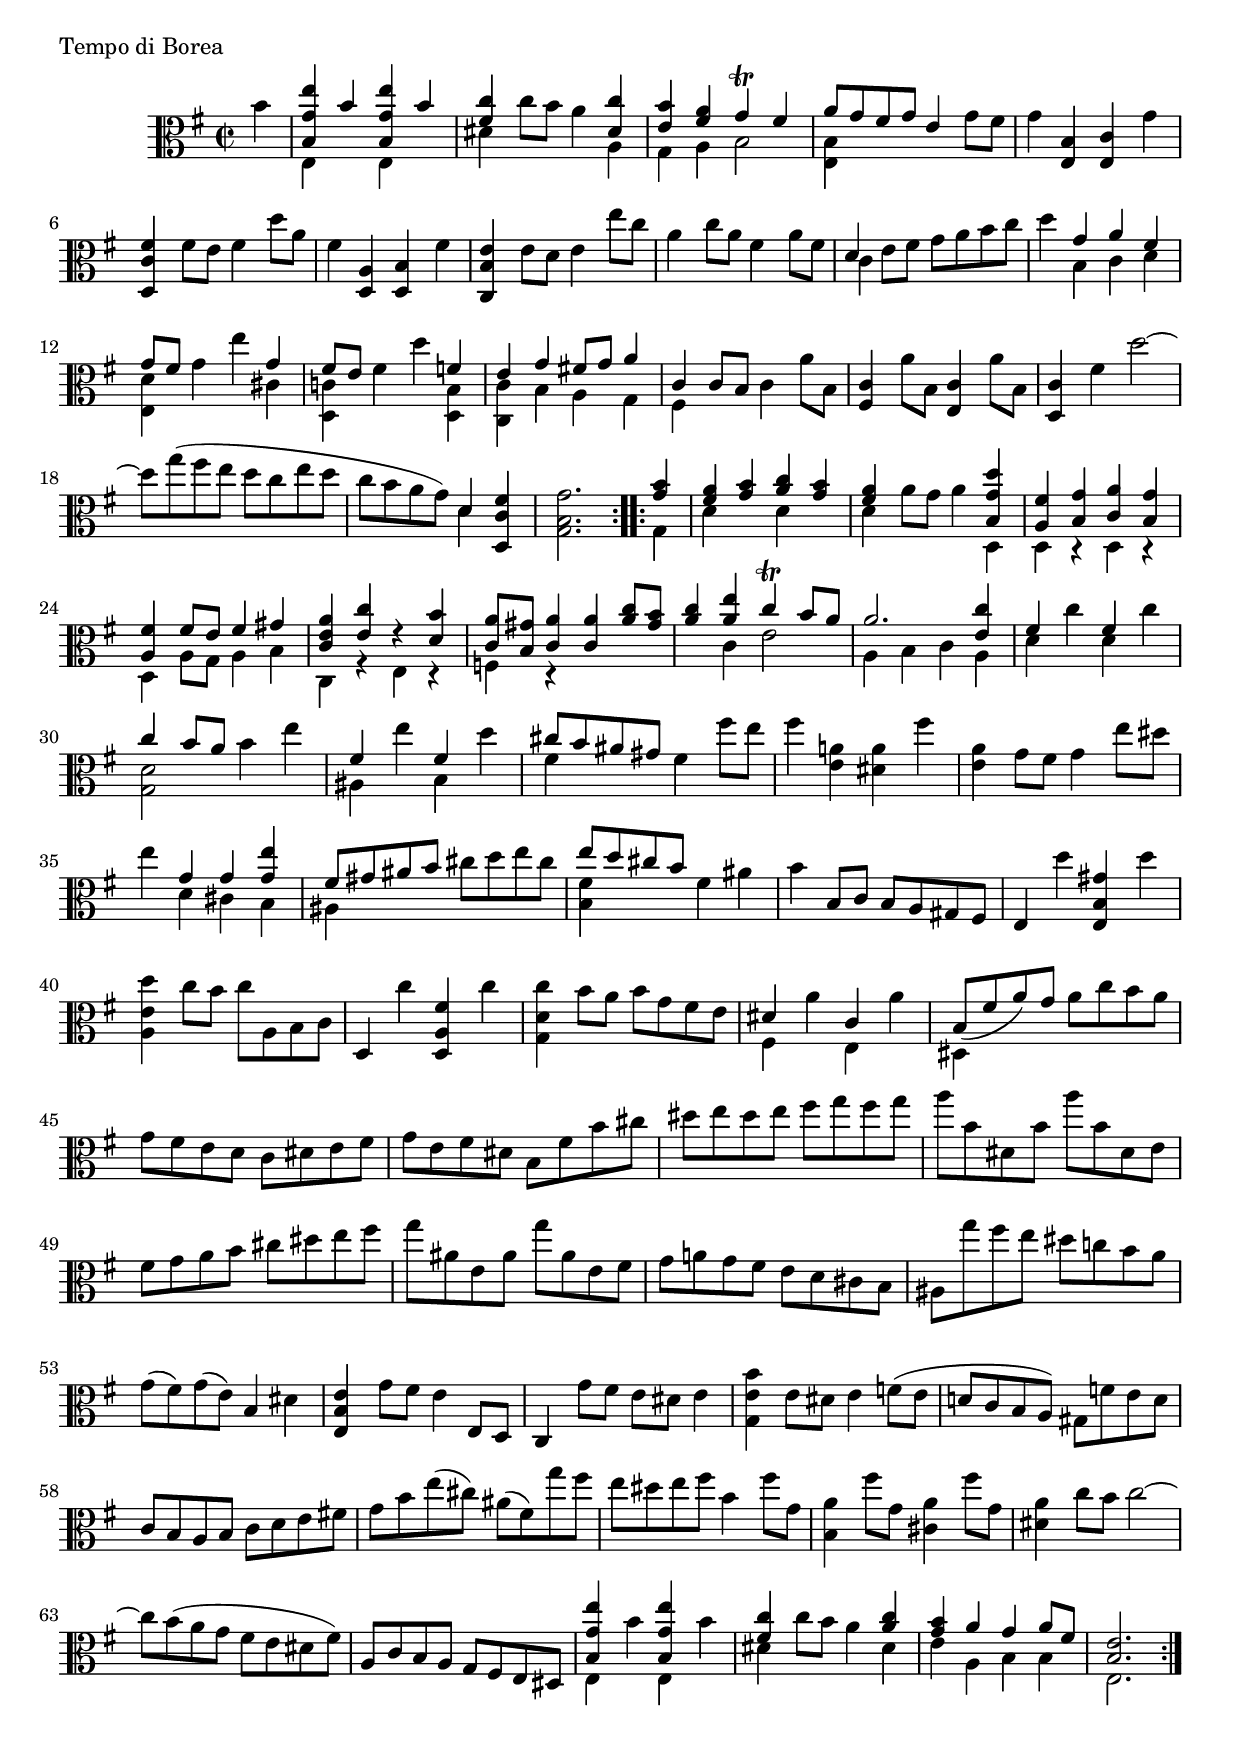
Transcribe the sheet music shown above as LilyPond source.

\version "2.24.3"

% Partita 1 for Solo Violin, BWV 1002
% 7. Tempo di Borea

\version "2.24.3"

viiA =  {
  fis''4 |
  % 1
  \stemUp <b'' d'' fis'>4  fis''4  <b'' d'' fis'>4 fis''4  |
  % 2
  <g'' cis''>4 \stemNeutral g''8  fis''8  e''4  \stemUp <g'' ais'>4  |
  % 3
  <fis'' b'>4 <e'' cis''>4 d''4\trill  cis''4  |
  % 4
  e''8  d''8  cis''8  d''8  b'4  \stemNeutral d''8  cis''8  |
  % 5
  d''4  <fis' b>4  <g' b>4 d''4  |
  % 6
  <cis'' g' a>4 cis''8  b'8  cis''4  a''8  e''8  |
  % 7
  cis''4  <e' a>4  <fis' a>4  cis''4  |
  % 8
  <b' fis' g>4 b'8  a'8  b'4  b''8  g''8  |
  % 9
  e''4  g''8  e''8  cis''4  e''8  cis''8  |
  % 10
  \stemUp a'4 \stemNeutral b'8  cis''8  d''8  e''8  fis''8  g''8  |
  % 11
  a''4 \stemUp d''4  e''4  cis''4  |
  % 12
  d''8  cis''8 \stemNeutral d''4  b''4  \stemUp d''4  |
  % 13
  cis''8  b'8 \stemNeutral cis''4  a''4 \stemUp c''4  |
  % 14
  b'4  d''4  cis''!8  d''8  e''4  |
  % 15
  g'4 \stemNeutral g'8  fis'8  g'4  e''8  fis'8  |
  % 16
  <g' cis'>4 e''8  fis'8  <g' b>4  e''8  fis'8  |
  % 17
  <g' a>4  cis''4  a''2 ~ |
  % 18
  a''8  d'''8(  cis'''8  b''8  a''8  g''8  b''8  a''8  |
  % 19
  g''8  fis''8  e''8   d''8) \stemUp a'4 \stemNeutral <cis'' g' a>4 |
  % 20
  <d'' fis' d'>2.
  
  \stemUp
  <fis'' d''>4 |
  % 21
  <e'' cis''>4  <fis'' d''>4  <g'' e''>4  <fis'' d''>4 |
  % 22
  <e'' cis''>4 s2 <a'' d'' fis'>4  |
  % 23
  <cis'' e'>4  <d'' fis'>4  <e'' g'>4  <d'' fis'>4  |
  % 24
  <cis'' e'>4  cis''8  b'8  cis''4  dis''4  |
  % 25
  <e'' b' g'>4  <g'' b'>4 r4  <fis'' a'>4  |
  % 26
  <e'' g'>8  <dis'' fis'>8  <e'' g'>4 <e'' g'>4  <g'' e''>8  <fis'' dis''>8  |
  % 27
  <g'' e''>4  <b'' e''>4  g''4\trill  fis''8  e''8  |
  % 28
  e''2.   <g'' b'>4 |
  % 29
  cis''4 \stemNeutral g''4 \stemUp cis''4 \stemNeutral g''4  |
  % 30
  \stemUp
  g''4 fis''8 e'' \stemNeutral fis''4 b''4  |
  % 31
  \stemUp cis''4 \stemNeutral  b'' \stemUp cis'' \stemNeutral a''  |
  % 32
  \stemUp
  gis''8  fis''8  eis''8  dis''8 \stemNeutral cis''4  cis'''8  b''8  |
  % 33
  cis'''4  <e''! b'>  <e'' ais'>  cis'''4  |
  % 34
  <e'' b'>4  d''8  cis''8  d''4  b''8  ais''8  |
  % 35
  b''4  \stemUp d''4  d''4  <b'' d''>4  |
  % 36
   cis''8[  dis''8  eis''8  fis''8] \stemNeutral gis''8  a''8  b''8  gis''8  |
  % 37
  \stemUp  b''8[ a''8  gis''8  fis''8] \stemNeutral  cis''4  eis''4  |
  % 38
  fis''4  fis'8  g'8  fis'8  e'8  dis'8  cis'8 |  
  % 39
  b4 a''  <dis'' fis' b>  a''  |
  % 40
  <a'' b' e'>4  g''8  fis''8  g''8  e'8  fis'8  g'8  |
  % 41
  a4  g''4  <cis'' e' a>4  g''4  |
  % 42
  <g'' a' d'>4  fis''8  e''8  fis''8  d''8  cis''8  b'8  |
  % 43
  \stemUp ais'4 \stemNeutral e''4 \stemUp g'4 \stemNeutral e''4 \stemUp |
  % 44
   fis'8[ ( cis''8  e''8)  d''8] \stemNeutral e''8  g''8  fis''8  e''8  |
  % 45
  d''8  cis''8  b'8  a'8  g'8  ais'8  b'8  cis''8  |
  % 46
  d''8  b'8  cis''8  ais'8  fis'8  cis''8  fis''8  gis''8  |
  % 47
  ais''8  b''8  ais''8  b''8  cis'''8  d'''8  cis'''8  d'''8 |
  % 48
  e'''8  fis''8  ais'8  fis''8  e'''8  fis''8  ais'8  b'8  |
  % 49
  cis''8  d''8  e''8  fis''8  gis''8  ais''8  b''8  cis'''8  |
  % 50
  d'''8  eis''8  b'8  eis''8  d'''8  eis''8  b'8  cis''8  |
  % 51
  d''8  e''!8  d''8  cis''8  b'8  a'8  gis'8  fis'8  |
  % 52
  eis'8  d'''8  cis'''8  b''8  ais''8  g''!8  fis''8  e''8  |
  % 53
  d''8(   cis''8)  d''8(   b'8)  fis'4  ais'4  |
  % 54
  <b' fis' b>4  d''8  cis''8  b'4  b8 a8 | 
  % 55
  g4 d''8  cis''8  b'8  ais'8  b'4  |
  % 56
  <fis'' b' d'>4  b'8  ais'8  b'4  c''8 ( b'8  |
  % 57
  a'!8  g'8  fis'8  e'8)  dis'8  c''8  b'8  a'8  |
  % 58
  g'8  fis'8  e'8  fis'8  g'8  a'8  b'8  cis''!8  |
  % 59
  d''8  fis''8  b''8(  gis''8)  eis''8(   cis''8)  d'''8  cis'''8 |
  % 60
  b''8  ais''8  b''8  cis'''8  fis''4  cis'''8  d''8  |
  % 61
  <e'' fis'>4  cis'''8  d''8 <e'' gis'>4 cis'''8  d''8  |
  % 62
  <e'' ais'>4 g''8  fis''8  g''2  ~ |
  % 63
  g''8  fis''8( e''8  d''8  cis''8  b'8  ais'8   cis''8) |
  % 64
  e'8  g'8  fis'8  e'8  d'8  cis'8  b8  ais8  |
  % 65
  \stemUp <b'' d'' fis'>4 \stemNeutral fis''4
  \stemUp <b'' d'' fis'>4 \stemNeutral fis''4  |
  % 66
  \stemUp <g'' cis''>4 \stemNeutral g''8  fis''8  e''4  \stemUp <g'' e''>4  |
  %67
  <fis'' d''>4 e'' d'' e''8 cis'' |
  % 68
  <b' fis'>2.
} 

viiB =  {
  s4
  % 1
  \stemDown
  b4  s4  b4  s4  |
  % 2
  ais'4  s2  e'4  |
  % 3
  d'4  e'4  fis'2  |
  % 4
  <fis' b>4  s4*3  
  % 5
  s1*5
  %10
  g'4 s4*3
  % 11
  s4 fis'4 g'4 a'4 |
  % 12
  <a' b>4  s2  gis'4|
  % 13
  <g'! a>4  s2  <fis' a>4  |
  % 14
  <g' g>4 fis'4 e'4 d'4 |
  % 15
  cis'4 s4*3 | s1*3
  % 19
  s2 a'4 s1
  %20
  d'4
  % 21
  a'4  s4  a'4  s4  |
  % 22
  a'4  e''8  d''8  e''4  a4  |
  % 23
  a4  r4  a4  r4  |
  % 24
  a4 e'8 d' e'4 fis'4 |
  % 25
  g4 r4 b4 r4 |
  % 26
  c'4 r4 s2 |
  % 27
  s4 g'4 b'2 |
  % 28
  e'4 fis' g' e' |
  % 29
  a'4 s4 a'4 s4 |
  % 30
  <d' a'>2 s2 |
  % 31
  eis'4 s4 fis'4 s4 |
  % 32
  cis''4  s4*3 | s1*2 |
  % 35
  s4 a'4  gis'4  fis'4  |
  % 36
  eis'4  s4*3  |
  % 37
  <fis' cis''>4  s4*3 | s1*5 |
  %43
  cis'4 s4 b4 s4 |
  % 44
  ais4 s4*3 | s1*20 |
  % 65
  b4  s4  b4  s4  |
  % 66
  ais'4  s2  ais'4  |
  % 67
  b'4 e' fis' fis' |
  % 68
  b2.
} 

viiStaff = \context Staff <<
  \context Voice=A \viiA
  \context Voice=B \viiB
>>


viiViolaGlobal =   {
  \clef "alto"
  \key g\major
  \time 2/2
  \repeat "volta" 2 {
    \partial 4 s4 | s1*19 | s4*3
  }
  \repeat "volta" 2 {
    s4 | s1*47 | s4*3
  }
}

viiViolaScripts =  {
}

viiViolaStaff =  \context Staff <<
   \transpose c' f \viiStaff
  \viiViolaGlobal
  \viiViolaScripts
>>

\score {
  \viiViolaStaff
  \layout { }
  
  \midi {
    \tempo 4 = 140
    }


  \header {
    piece = "Tempo di Borea"
    opus = ""
  }
}

